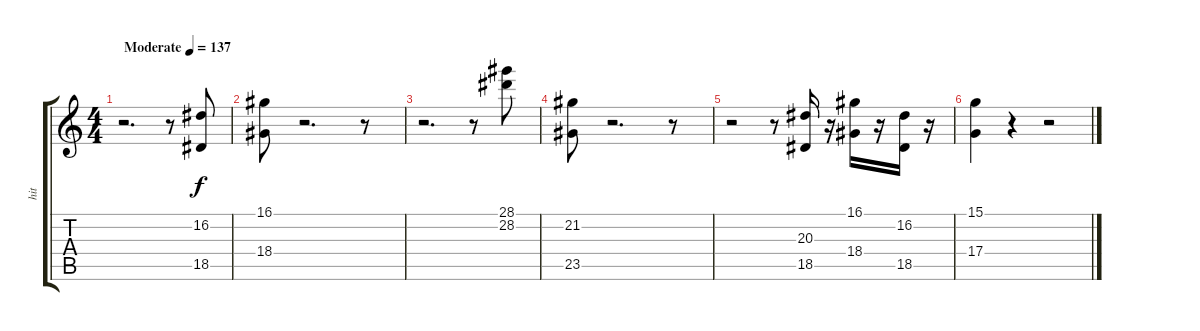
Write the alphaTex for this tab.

\track ("hit" "hit") {instrument orchestrahit}
\staff {score tabs}
\tuning (E4 B3 G3 D3 A2 E2) {hide}
\ts (4 4)
\tempo (137 "Moderate")
\clef g2
\ks c
r.2{d dy f instrument orchestrahit} r.8 (16.2 18.5).8 |
(16.1 18.4).8 r.2{d} r.8 |
r.2{d} r.8 (28.1 28.2).8 |
(21.2 23.5).8 r.2{d} r.8 |
r.2 r.8 (20.3 18.5).16 r.16 (16.1 18.4).16 r.16 (16.2 18.5).16 r.16 |
(15.1 17.4).4 r.4 r.2
